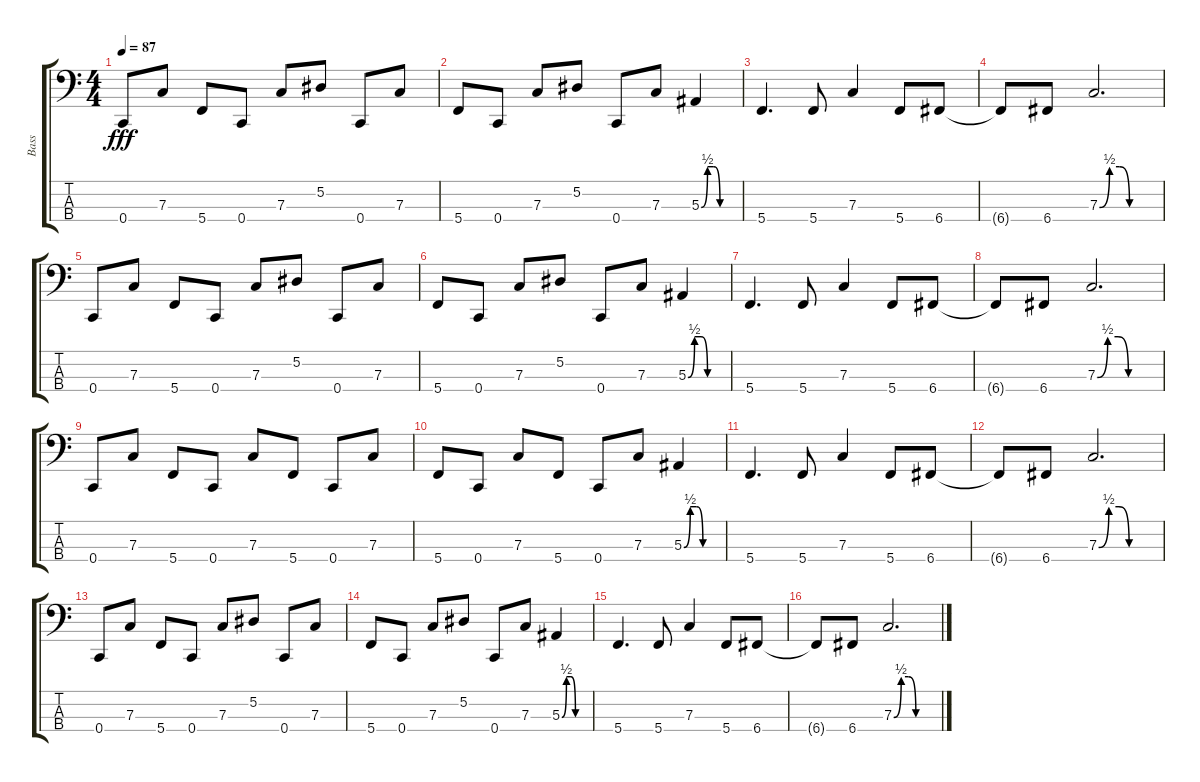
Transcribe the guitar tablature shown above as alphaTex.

\track ("Bass" "Bass") {instrument electricbassfinger}
\staff {score tabs}
\tuning (Eb2 Bb1 F1 C1) {hide}
\ts (4 4)
\tempo 87
\clef f4
\ks c
0.4.8{dy fff} 7.3.8 5.4.8 0.4.8 7.3.8 5.2.8 0.4.8 7.3.8 |
5.4.8 0.4.8 7.3.8 5.2.8 0.4.8 7.3.8 5.3{be (custom 0 0 10 2 20 2 30 0 60 0)}.4 |
5.4.4{d} 5.4.8 7.3.4 5.4.8 6.4.8 |
6.4{t}.8 6.4.8 7.3{be (custom 0 0 10 2 20 2 30 0 60 0)}.2{d} |
0.4.8 7.3.8 5.4.8 0.4.8 7.3.8 5.2.8 0.4.8 7.3.8 |
5.4.8 0.4.8 7.3.8 5.2.8 0.4.8 7.3.8 5.3{be (custom 0 0 10 2 20 2 30 0 60 0)}.4 |
5.4.4{d} 5.4.8 7.3.4 5.4.8 6.4.8 |
6.4{t}.8 6.4.8 7.3{be (custom 0 0 10 2 20 2 30 0 60 0)}.2{d} |
0.4.8 7.3.8 5.4.8 0.4.8 7.3.8 5.4.8 0.4.8 7.3.8 |
5.4.8 0.4.8 7.3.8 5.4.8 0.4.8 7.3.8 5.3{be (custom 0 0 10 2 20 2 30 0 60 0)}.4 |
5.4.4{d} 5.4.8 7.3.4 5.4.8 6.4.8 |
6.4{t}.8 6.4.8 7.3{be (custom 0 0 10 2 20 2 30 0 60 0)}.2{d} |
0.4.8 7.3.8 5.4.8 0.4.8 7.3.8 5.2.8 0.4.8 7.3.8 |
5.4.8 0.4.8 7.3.8 5.2.8 0.4.8 7.3.8 5.3{be (custom 0 0 10 2 20 2 30 0 60 0)}.4 |
5.4.4{d} 5.4.8 7.3.4 5.4.8 6.4.8 |
6.4{t}.8 6.4.8 7.3{be (custom 0 0 10 2 20 2 30 0 60 0)}.2{d}
